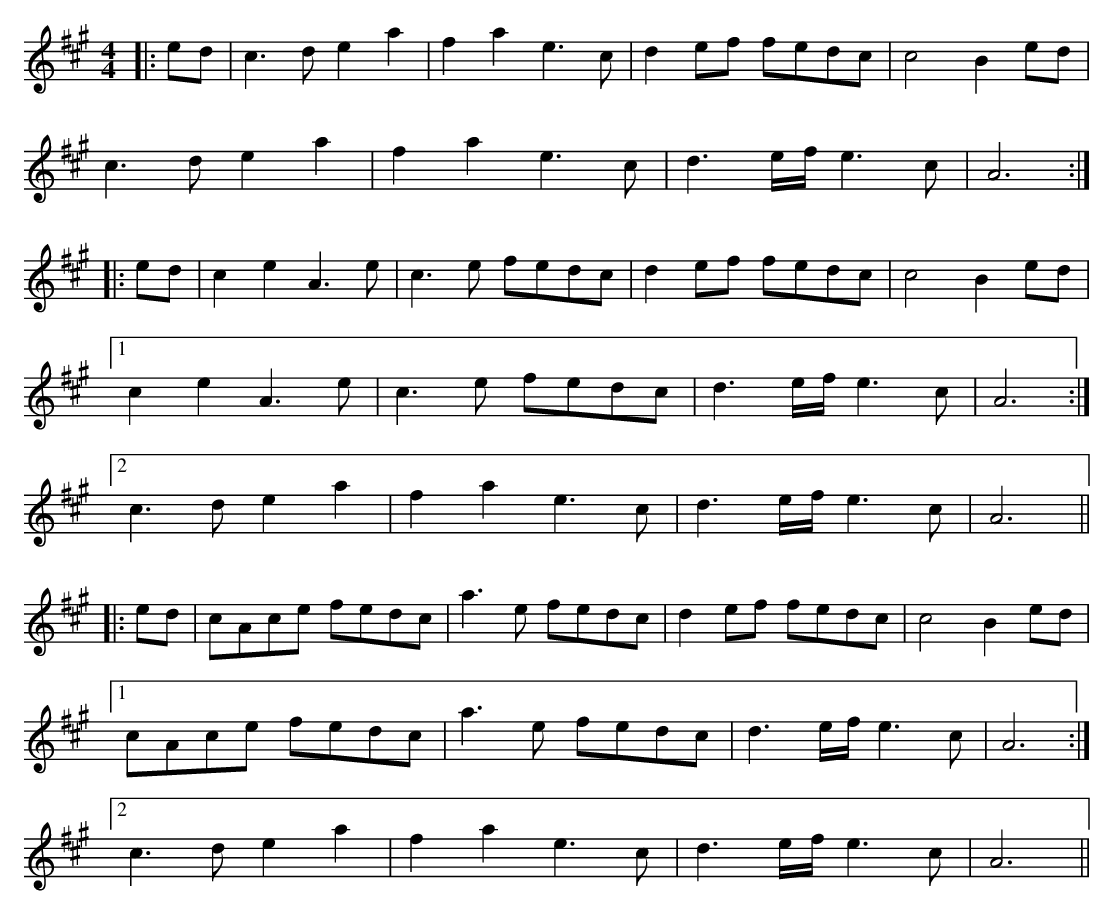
X:1
M:4/4
K:A
|:ed|c3d e2a2|f2a2 e3c|d2ef fedc|c4 B2ed|
c3d e2a2|f2a2 e3c|d3e/f/ e3c|A6:|
|:ed|c2e2 A3e|c3e fedc|d2ef fedc|c4 B2ed|
[1 c2e2 A3e|c3e fedc|d3e/f/ e3c|A6:|
[2 c3d e2a2|f2a2 e3c|d3e/f/ e3c|A6||
|:ed|cAce fedc|a3e fedc|d2ef fedc|c4 B2ed|
[1 cAce fedc|a3e fedc|d3e/f/ e3c|A6:|
[2 c3d e2a2|f2a2 e3c|d3e/f/ e3c|A6||
